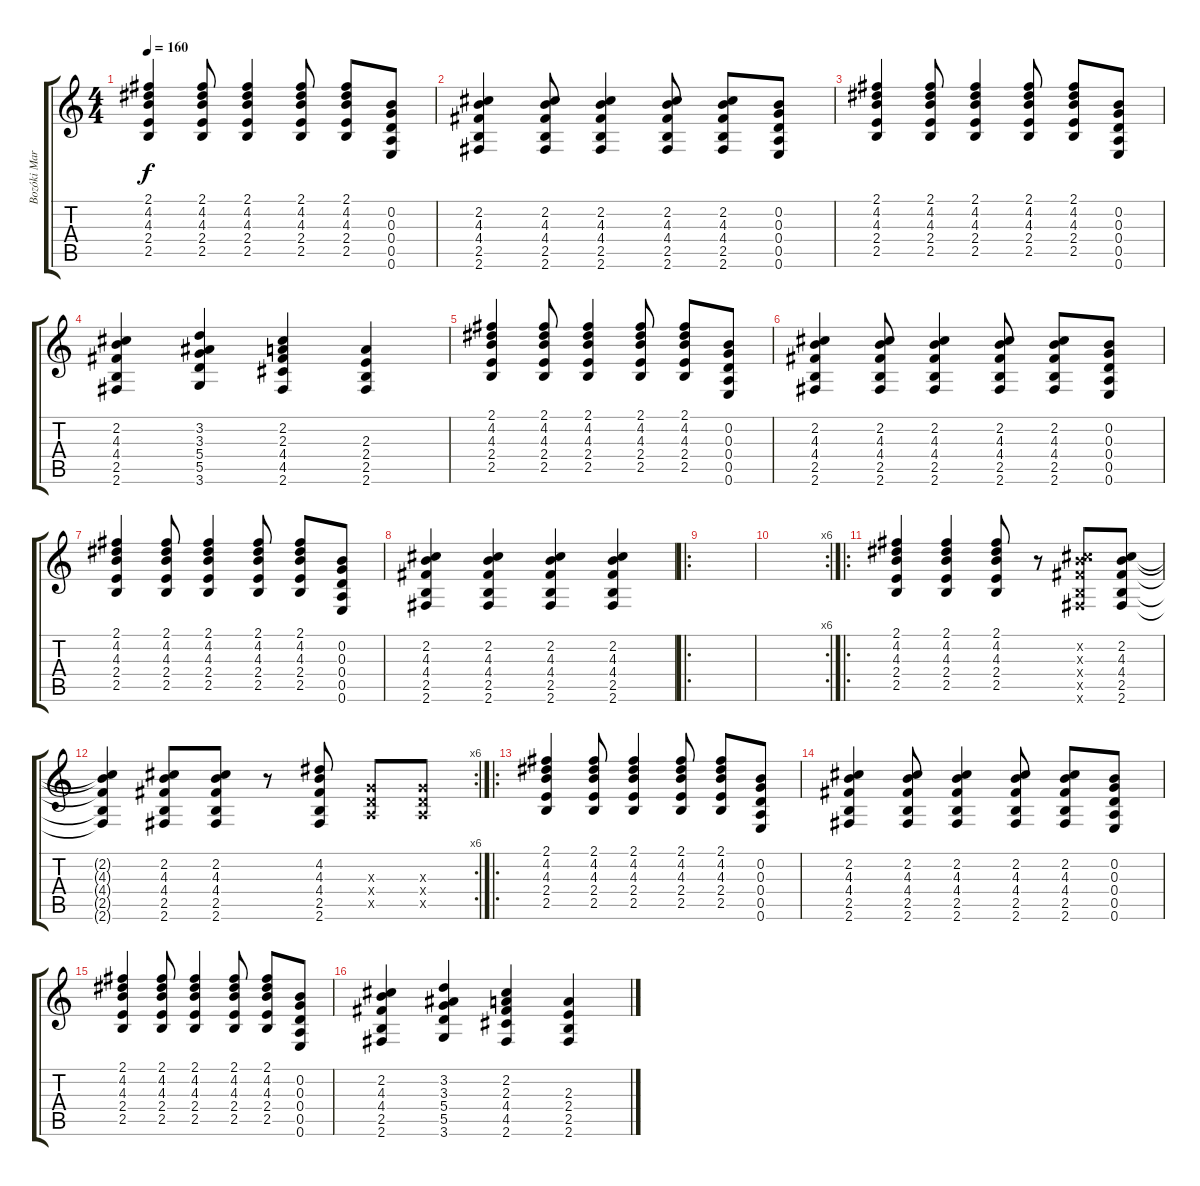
\track ("Bozóki Marci -Torzított Gitár" "Bozóki Mar") {instrument distortionguitar}
\staff {score tabs}
\tuning (E4 B3 G3 D3 A2 E2) {hide}
\ts (4 4)
\tempo 160
\clef g2
\ks c
(2.1 4.2 4.3 2.4 2.5).4{dy f} (2.1 4.2 4.3 2.4 2.5).8 (2.1 4.2 4.3 2.4 2.5).4 (2.1 4.2 4.3 2.4 2.5).8 (2.1 4.2 4.3 2.4 2.5).8 (0.2 0.3 0.4 0.5 0.6).8 |
(2.2 4.3 4.4 2.5 2.6).4 (2.2 4.3 4.4 2.5 2.6).8 (2.2 4.3 4.4 2.5 2.6).4 (2.2 4.3 4.4 2.5 2.6).8 (2.2 4.3 4.4 2.5 2.6).8 (0.2 0.3 0.4 0.5 0.6).8 |
(2.1 4.2 4.3 2.4 2.5).4 (2.1 4.2 4.3 2.4 2.5).8 (2.1 4.2 4.3 2.4 2.5).4 (2.1 4.2 4.3 2.4 2.5).8 (2.1 4.2 4.3 2.4 2.5).8 (0.2 0.3 0.4 0.5 0.6).8 |
(2.2 4.3 4.4 2.5 2.6).4 (3.2 3.3 5.4 5.5 3.6).4 (2.2 2.3 4.4 4.5 2.6).4 (2.3 2.4 2.5 2.6).4 |
(2.1 4.2 4.3 2.4 2.5).4 (2.1 4.2 4.3 2.4 2.5).8 (2.1 4.2 4.3 2.4 2.5).4 (2.1 4.2 4.3 2.4 2.5).8 (2.1 4.2 4.3 2.4 2.5).8 (0.2 0.3 0.4 0.5 0.6).8 |
(2.2 4.3 4.4 2.5 2.6).4 (2.2 4.3 4.4 2.5 2.6).8 (2.2 4.3 4.4 2.5 2.6).4 (2.2 4.3 4.4 2.5 2.6).8 (2.2 4.3 4.4 2.5 2.6).8 (0.2 0.3 0.4 0.5 0.6).8 |
(2.1 4.2 4.3 2.4 2.5).4 (2.1 4.2 4.3 2.4 2.5).8 (2.1 4.2 4.3 2.4 2.5).4 (2.1 4.2 4.3 2.4 2.5).8 (2.1 4.2 4.3 2.4 2.5).8 (0.2 0.3 0.4 0.5 0.6).8 |
(2.2 4.3 4.4 2.5 2.6).4 (2.2 4.3 4.4 2.5 2.6).4 (2.2 4.3 4.4 2.5 2.6).4 (2.2 4.3 4.4 2.5 2.6).4 |
\ro
|
\rc 6
|
\ro
(2.1 4.2 4.3 2.4 2.5).4 (2.1 4.2 4.3 2.4 2.5).4 (2.1 4.2 4.3 2.4 2.5).8 r.8 (2.2{x} 4.3{x} 4.4{x} 2.5{x} 2.6{x}).8 (2.2 4.3 4.4 2.5 2.6).8 |
\rc 6
(2.2{t} 4.3{t} 4.4{t} 2.5{t} 2.6{t}).4 (2.2 4.3 4.4 2.5 2.6).8 (2.2 4.3 4.4 2.5 2.6).8 r.8 (4.2 4.3 4.4 2.5 2.6).8 (0.3{x} 0.4{x} 0.5{x}).8 (0.3{x} 0.4{x} 0.5{x}).8 |
\ro
(2.1 4.2 4.3 2.4 2.5).4 (2.1 4.2 4.3 2.4 2.5).8 (2.1 4.2 4.3 2.4 2.5).4 (2.1 4.2 4.3 2.4 2.5).8 (2.1 4.2 4.3 2.4 2.5).8 (0.2 0.3 0.4 0.5 0.6).8 |
(2.2 4.3 4.4 2.5 2.6).4 (2.2 4.3 4.4 2.5 2.6).8 (2.2 4.3 4.4 2.5 2.6).4 (2.2 4.3 4.4 2.5 2.6).8 (2.2 4.3 4.4 2.5 2.6).8 (0.2 0.3 0.4 0.5 0.6).8 |
(2.1 4.2 4.3 2.4 2.5).4 (2.1 4.2 4.3 2.4 2.5).8 (2.1 4.2 4.3 2.4 2.5).4 (2.1 4.2 4.3 2.4 2.5).8 (2.1 4.2 4.3 2.4 2.5).8 (0.2 0.3 0.4 0.5 0.6).8 |
(2.2 4.3 4.4 2.5 2.6).4 (3.2 3.3 5.4 5.5 3.6).4 (2.2 2.3 4.4 4.5 2.6).4 (2.3 2.4 2.5 2.6).4
